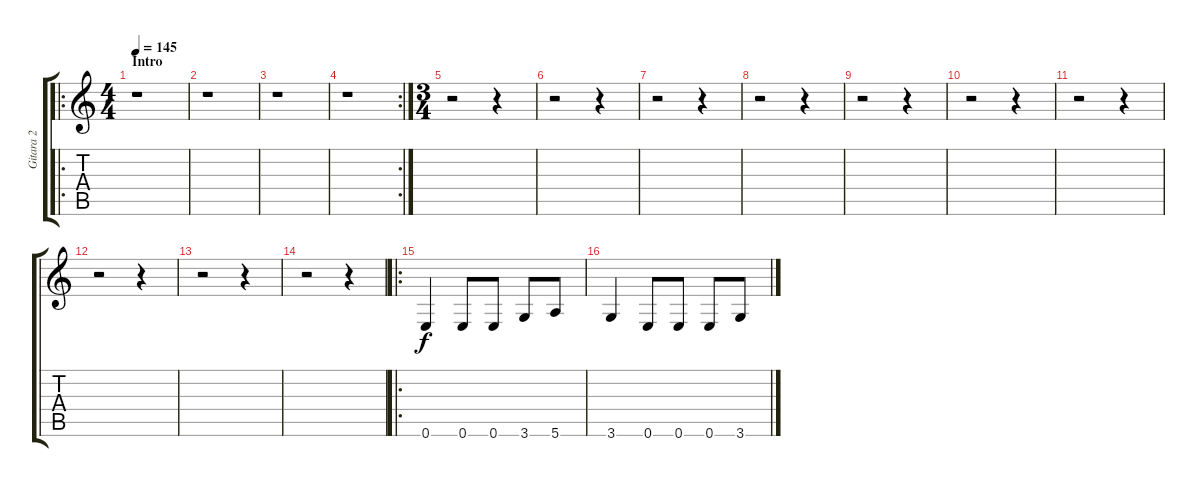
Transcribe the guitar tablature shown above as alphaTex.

\track ("Gitara 2" "Gitara 2") {instrument overdrivenguitar}
\staff {score tabs}
\tuning (E4 B3 G3 D3 A2 E2) {hide}
\ro
\ts (4 4)
\section ("" "Intro")
\tempo 145
\clef g2
\ks c
r.1{dy f instrument overdrivenguitar} |
r.1 |
r.1 |
\rc 2
r.1 |
\ts (3 4)
r.2 r.4 |
r.2 r.4 |
r.2 r.4 |
r.2 r.4 |
r.2 r.4 |
r.2 r.4 |
r.2 r.4 |
r.2 r.4 |
r.2 r.4 |
r.2 r.4 |
\ro
0.6.4 0.6.8 0.6.8 3.6.8 5.6.8 |
3.6.4 0.6.8 0.6.8 0.6.8 3.6.8
